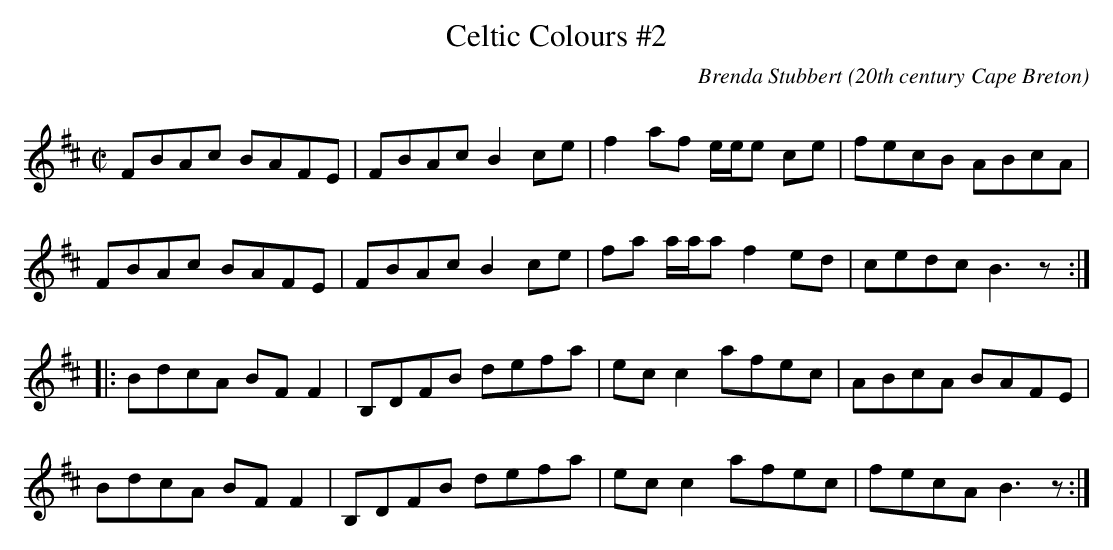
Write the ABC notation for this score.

X:1
T:Celtic Colours #2
C:Brenda Stubbert
O:20th century Cape Breton
Q:333
L:1/8
M:C|
K:Baeo
FBAc BAFE|FBAc B2 ce|f2 af e/e/e ce|fecB ABcA|!
FBAc BAFE|FBAc B2 ce|fa a/a/a f2 ed|cedc B3 z:|!
|:BdcA BFF2|B,DFB defa|ecc2 afec|ABcA BAFE|!
BdcA BFF2|B,DFB defa|ecc2 afec|fecA B3 z:|!
